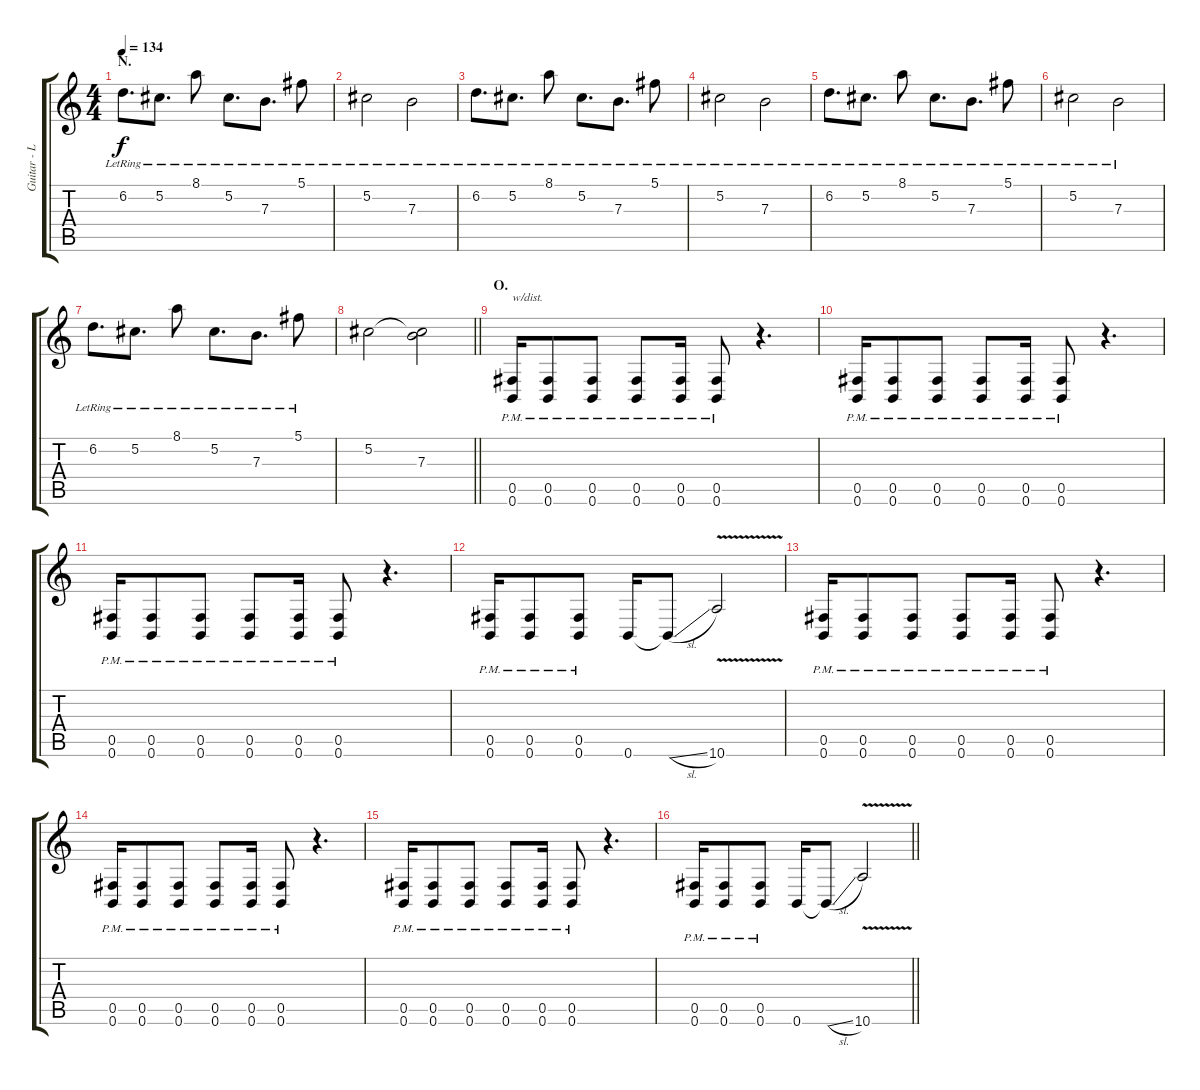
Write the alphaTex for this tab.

\track ("Guitar - Left" "Guitar - L") {instrument distortionguitar}
\staff {score tabs}
\tuning (Db4 Ab3 E3 B2 Gb2 B1) {hide}
\ts (4 4)
\section ("" "N.")
\tempo 134
\clef g2
\ks c
6.2{lr}.8{d dy f} 5.2{lr}.8{d} 8.1{lr}.8 5.2{lr}.8{d} 7.3{lr}.8{d} 5.1{lr}.8 |
5.2{lr}.2 7.3{lr}.2 |
6.2{lr}.8{d} 5.2{lr}.8{d} 8.1{lr}.8 5.2{lr}.8{d} 7.3{lr}.8{d} 5.1{lr}.8 |
5.2{lr}.2 7.3{lr}.2 |
6.2{lr}.8{d} 5.2{lr}.8{d} 8.1{lr}.8 5.2{lr}.8{d} 7.3{lr}.8{d} 5.1{lr}.8 |
5.2{lr}.2 7.3{lr}.2 |
6.2{lr}.8{d} 5.2{lr}.8{d} 8.1{lr}.8 5.2{lr}.8{d} 7.3{lr}.8{d} 5.1{lr}.8 |
\barLineRight lightlight
5.2.2 (5.2{t} 7.3).2 |
\section ("" "O.")
(0.5{pm} 0.6{pm}).16{txt "w/dist." volume 14 instrument distortionguitar} (0.5{pm} 0.6{pm}).8 (0.5{pm} 0.6{pm}).8 (0.5{pm} 0.6{pm}).8 (0.5{pm} 0.6{pm}).16 (0.5{pm} 0.6{pm}).8 r.4{d} |
(0.5{pm} 0.6{pm}).16 (0.5{pm} 0.6{pm}).8 (0.5{pm} 0.6{pm}).8 (0.5{pm} 0.6{pm}).8 (0.5{pm} 0.6{pm}).16 (0.5{pm} 0.6{pm}).8 r.4{d} |
(0.5{pm} 0.6{pm}).16 (0.5{pm} 0.6{pm}).8 (0.5{pm} 0.6{pm}).8 (0.5{pm} 0.6{pm}).8 (0.5{pm} 0.6{pm}).16 (0.5{pm} 0.6{pm}).8 r.4{d} |
(0.5{pm} 0.6{pm}).16 (0.5{pm} 0.6{pm}).8 (0.5{pm} 0.6{pm}).8 0.6.16 0.6{sl t}.8 10.6{v}.2 |
(0.5{pm} 0.6{pm}).16 (0.5{pm} 0.6{pm}).8 (0.5{pm} 0.6{pm}).8 (0.5{pm} 0.6{pm}).8 (0.5{pm} 0.6{pm}).16 (0.5{pm} 0.6{pm}).8 r.4{d} |
(0.5{pm} 0.6{pm}).16 (0.5{pm} 0.6{pm}).8 (0.5{pm} 0.6{pm}).8 (0.5{pm} 0.6{pm}).8 (0.5{pm} 0.6{pm}).16 (0.5{pm} 0.6{pm}).8 r.4{d} |
(0.5{pm} 0.6{pm}).16 (0.5{pm} 0.6{pm}).8 (0.5{pm} 0.6{pm}).8 (0.5{pm} 0.6{pm}).8 (0.5{pm} 0.6{pm}).16 (0.5{pm} 0.6{pm}).8 r.4{d} |
\barLineRight lightlight
(0.5{pm} 0.6{pm}).16 (0.5{pm} 0.6{pm}).8 (0.5{pm} 0.6{pm}).8 0.6.16 0.6{sl t}.8 10.6{v}.2
